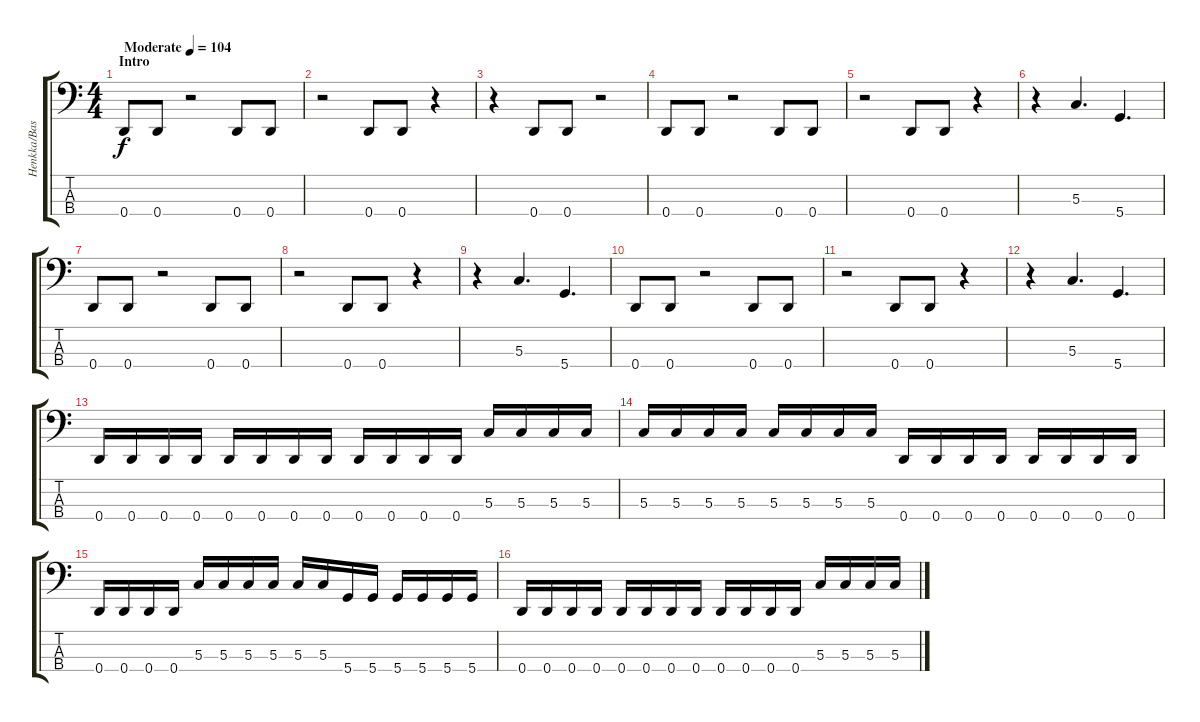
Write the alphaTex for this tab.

\track ("Henkka/Bass" "Henkka/Bas") {instrument electricbassfinger}
\staff {score tabs}
\tuning (F2 C2 G1 D1) {hide}
\ts (4 4)
\section ("" "Intro")
\tempo (104 "Moderate")
\clef f4
\ks c
0.4.8{dy f instrument electricbassfinger} 0.4.8 r.2 0.4.8 0.4.8 |
r.2 0.4.8 0.4.8 r.4 |
r.4 0.4.8 0.4.8 r.2 |
0.4.8 0.4.8 r.2 0.4.8 0.4.8 |
r.2 0.4.8 0.4.8 r.4 |
r.4 5.3.4{d} 5.4.4{d} |
0.4.8 0.4.8 r.2 0.4.8 0.4.8 |
r.2 0.4.8 0.4.8 r.4 |
r.4 5.3.4{d} 5.4.4{d} |
0.4.8 0.4.8 r.2 0.4.8 0.4.8 |
r.2 0.4.8 0.4.8 r.4 |
r.4 5.3.4{d} 5.4.4{d} |
0.4.16 0.4.16 0.4.16 0.4.16 0.4.16 0.4.16 0.4.16 0.4.16 0.4.16 0.4.16 0.4.16 0.4.16 5.3.16 5.3.16 5.3.16 5.3.16 |
5.3.16 5.3.16 5.3.16 5.3.16 5.3.16 5.3.16 5.3.16 5.3.16 0.4.16 0.4.16 0.4.16 0.4.16 0.4.16 0.4.16 0.4.16 0.4.16 |
0.4.16 0.4.16 0.4.16 0.4.16 5.3.16 5.3.16 5.3.16 5.3.16 5.3.16 5.3.16 5.4.16 5.4.16 5.4.16 5.4.16 5.4.16 5.4.16 |
0.4.16 0.4.16 0.4.16 0.4.16 0.4.16 0.4.16 0.4.16 0.4.16 0.4.16 0.4.16 0.4.16 0.4.16 5.3.16 5.3.16 5.3.16 5.3.16
